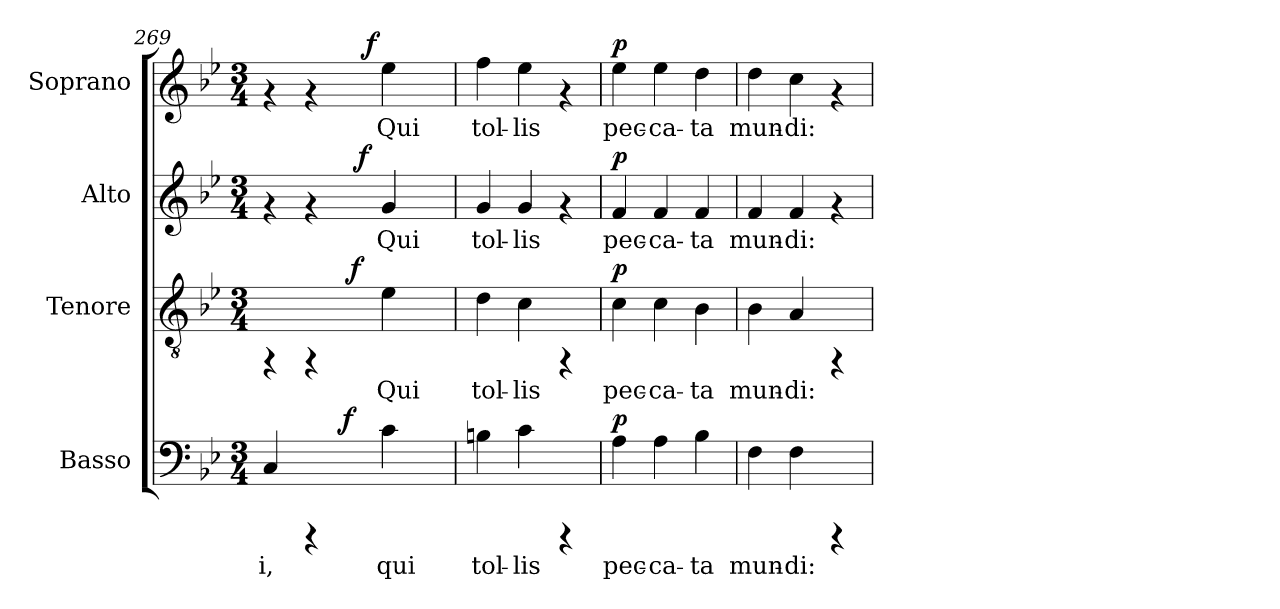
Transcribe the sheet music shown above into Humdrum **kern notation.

**kern	**text	**dynam	**kern	**text	**dynam	**kern	**text	**dynam	**kern	**text	**dynam
*part4	*part4	*part4	*part3	*part3	*part3	*part2	*part2	*part2	*part1	*part1	*part1
*staff4	*staff4	*staff4	*staff3	*staff3	*staff3	*staff2	*staff2	*staff2	*staff1	*staff1	*staff1
*I"Basso	*	*	*I"Tenore	*	*	*I"Alto	*	*	*I"Soprano	*	*
*I'B	*	*	*I'T	*	*	*I'A	*	*	*I'S	*	*
*clefF4	*	*	*clefGv2	*	*	*clefG2	*	*	*clefG2	*	*
*k[b-e-]	*	*	*k[b-e-]	*	*	*k[b-e-]	*	*	*k[b-e-]	*	*
*B-:	*	*	*B-:	*	*	*B-:	*	*	*B-:	*	*
*M3/4	*	*	*M3/4	*	*	*M3/4	*	*	*M3/4	*	*
=269	=269	=269	=269	=269	=269	=269	=269	=269	=269	=269	=269
!	!LO:LY:b:cj	!	!	!	!	!	!	!	!	!	!
*^	*	*	*^	*	*	*^	*	*	*^	*	*
4C/	4ryy	-i,	.	4rFF	4ryy	.	.	4rf	4..ryy	.	.	4rf	4ryy	.	.
4rCCC	8ryy	.	.	4rFF	8ryy	.	.	4rf	.	.	.	4rf	8ryy	.	.
.	32ryy	.	.	.	32.ryy	.	.	.	.	.	.	.	16ryy	.	.
!	!	!	!LO:DY:a	!	!	!	!	!	!	!	!	!	!	!	!
.	4ryy	.	f	.	.	.	.	.	.	.	.	.	.	.	.
!	!	!	!	!	!	!	!LO:DY:a	!	!	!	!	!	!	!	!
.	.	.	.	.	4ryy	.	f	.	.	.	.	.	.	.	.
!	!	!	!	!	!	!	!	!	!	!	!LO:DY:a	!	!	!	!
.	.	.	.	.	.	.	.	.	4ryy	.	f	.	64ryy	.	.
!	!	!	!	!	!	!	!	!	!	!	!	!	!	!	!LO:DY:a
.	.	.	.	.	.	.	.	.	.	.	.	.	4ryy	.	f
!	!	!LO:LY:b:cj	!	!	!	!LO:LY:b:cj	!	!	!	!LO:LY:b:cj	!	!	!	!LO:LY:b:cj	!
4c\	.	qui	.	4e-\	.	Qui	.	4g/	.	Qui	.	4ee-\	.	Qui	.
.	16.ryy	.	.	.	.	.	.	.	.	.	.	.	.	.	.
.	.	.	.	.	16ryy	.	.	.	.	.	.	.	.	.	.
.	.	.	.	.	.	.	.	.	16ryy	.	.	.	.	.	.
.	.	.	.	.	.	.	.	.	.	.	.	.	32.ryy	.	.
.	.	.	.	.	64ryy	.	.	.	.	.	.	.	.	.	.
=270	=270	=270	=270	=270	=270	=270	=270	=270	=270	=270	=270	=270	=270	=270	=270
!	!	!LO:LY:b:cj	!	!	!	!LO:LY:b:cj	!	!	!	!LO:LY:b:cj	!	!	!	!LO:LY:b:cj	!
*v	*v	*	*	*	*	*	*	*v	*v	*	*	*v	*v	*	*
*	*	*	*v	*v	*	*	*	*	*	*	*	*
4Bn\	tol-	.	4d\	tol-	.	4g/	tol-	.	4ff\	tol-	.
!	!LO:LY:b:cj	!	!	!LO:LY:b:cj	!	!	!LO:LY:b:cj	!	!	!LO:LY:b:cj	!
4c\	-lis	.	4c\	-lis	.	4g/	-lis	.	4ee-\	-lis	.
4rCCC	.	.	4rFF	.	.	4rf	.	.	4rf	.	.
=271	=271	=271	=271	=271	=271	=271	=271	=271	=271	=271	=271
!	!LO:LY:b:cj	!LO:DY:a	!	!LO:LY:b:cj	!LO:DY:a	!	!LO:LY:b:cj	!LO:DY:a	!	!LO:LY:b:cj	!LO:DY:a
4A\	pec-	p	4c\	pec-	p	4f/	pec-	p	4ee-\	pec-	p
!	!LO:LY:b:cj	!	!	!LO:LY:b:cj	!	!	!LO:LY:b:cj	!	!	!LO:LY:b:cj	!
4A\	-ca-	.	4c\	-ca-	.	4f/	-ca-	.	4ee-\	-ca-	.
!	!LO:LY:b:cj	!	!	!LO:LY:b:cj	!	!	!LO:LY:b:cj	!	!	!LO:LY:b:cj	!
4B-\	-ta	.	4B-\	-ta	.	4f/	-ta	.	4dd\	-ta	.
=272	=272	=272	=272	=272	=272	=272	=272	=272	=272	=272	=272
!	!LO:LY:b:cj	!	!	!LO:LY:b:cj	!	!	!LO:LY:b:cj	!	!	!LO:LY:b:cj	!
4F\	mun-	.	4B-\	mun-	.	4f/	mun-	.	4dd\	mun-	.
!	!LO:LY:b:cj	!	!	!LO:LY:b:cj	!	!	!LO:LY:b:cj	!	!	!LO:LY:b:cj	!
4F\	-di:	.	4A/	-di:	.	4f/	-di:	.	4cc\	-di:	.
4rCCC	.	.	4rFF	.	.	4rf	.	.	4rf	.	.
=	=	=	=	=	=	=	=	=	=	=	=
*-	*-	*-	*-	*-	*-	*-	*-	*-	*-	*-	*-
